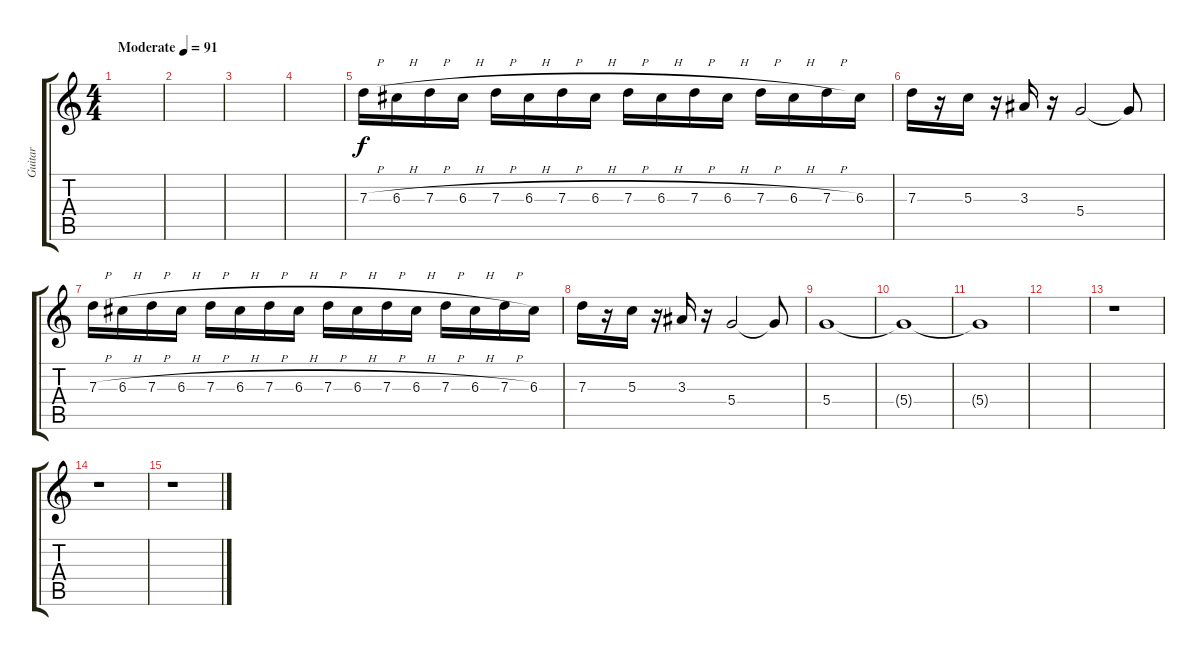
\track ("Guitar" "Guitar") {instrument distortionguitar}
\staff {score tabs}
\tuning (E4 B3 G3 D3 A2 E2) {hide}
\ts (4 4)
\tempo (91 "Moderate")
\clef g2
\ks c
|
|
|
|
7.3{h}.16 6.3{h}.16 7.3{h}.16 6.3{h}.16 7.3{h}.16 6.3{h}.16 7.3{h}.16 6.3{h}.16 7.3{h}.16 6.3{h}.16 7.3{h}.16 6.3{h}.16 7.3{h}.16 6.3{h}.16 7.3{h}.16 6.3.16 |
7.3.16 r.16 5.3.16 r.16 3.3.16 r.16 5.4.2 5.4{t}.8 |
7.3{h}.16 6.3{h}.16 7.3{h}.16 6.3{h}.16 7.3{h}.16 6.3{h}.16 7.3{h}.16 6.3{h}.16 7.3{h}.16 6.3{h}.16 7.3{h}.16 6.3{h}.16 7.3{h}.16 6.3{h}.16 7.3{h}.16 6.3.16 |
7.3.16 r.16 5.3.16 r.16 3.3.16 r.16 5.4.2 5.4{t}.8 |
5.4.1{volume 0} |
5.4{t}.1 |
5.4{t}.1 |
|
r.1 |
r.1 |
r.1
